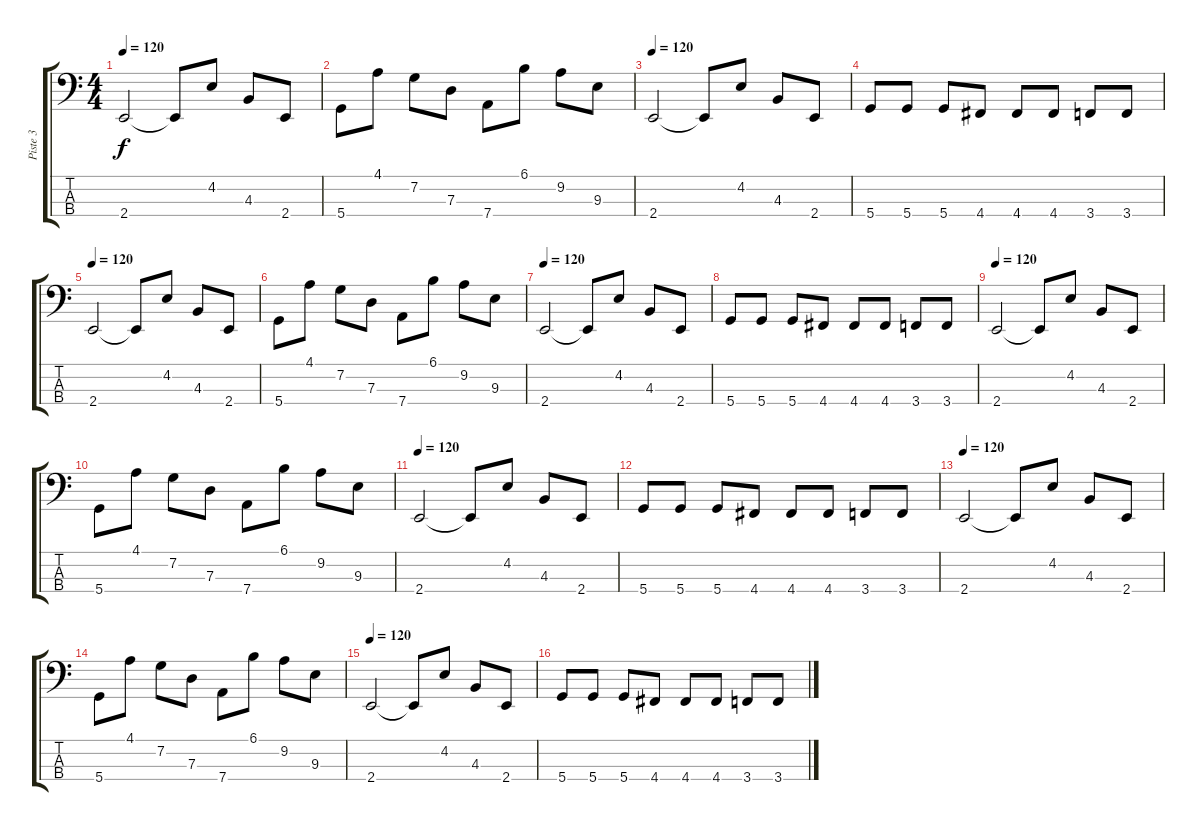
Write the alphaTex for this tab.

\track ("Piste 3" "Piste 3") {instrument electricbasspick}
\staff {score tabs}
\tuning (F2 C2 G1 D1) {hide}
\ts (4 4)
\tempo 120
\clef f4
\ks c
2.4.2{dy f} 2.4{t}.8 4.2.8 4.3.8 2.4.8 |
5.4.8 4.1.8 7.2.8 7.3.8 7.4.8 6.1.8 9.2.8 9.3.8 |
\tempo 120
2.4.2 2.4{t}.8 4.2.8 4.3.8 2.4.8 |
5.4.8 5.4.8 5.4.8 4.4.8 4.4.8 4.4.8 3.4.8 3.4.8 |
\tempo 120
2.4.2 2.4{t}.8 4.2.8 4.3.8 2.4.8 |
5.4.8 4.1.8 7.2.8 7.3.8 7.4.8 6.1.8 9.2.8 9.3.8 |
\tempo 120
2.4.2 2.4{t}.8 4.2.8 4.3.8 2.4.8 |
5.4.8 5.4.8 5.4.8 4.4.8 4.4.8 4.4.8 3.4.8 3.4.8 |
\tempo 120
2.4.2 2.4{t}.8 4.2.8 4.3.8 2.4.8 |
5.4.8 4.1.8 7.2.8 7.3.8 7.4.8 6.1.8 9.2.8 9.3.8 |
\tempo 120
2.4.2 2.4{t}.8 4.2.8 4.3.8 2.4.8 |
5.4.8 5.4.8 5.4.8 4.4.8 4.4.8 4.4.8 3.4.8 3.4.8 |
\tempo 120
2.4.2 2.4{t}.8 4.2.8 4.3.8 2.4.8 |
5.4.8 4.1.8 7.2.8 7.3.8 7.4.8 6.1.8 9.2.8 9.3.8 |
\tempo 120
2.4.2 2.4{t}.8 4.2.8 4.3.8 2.4.8 |
5.4.8 5.4.8 5.4.8 4.4.8 4.4.8 4.4.8 3.4.8 3.4.8
